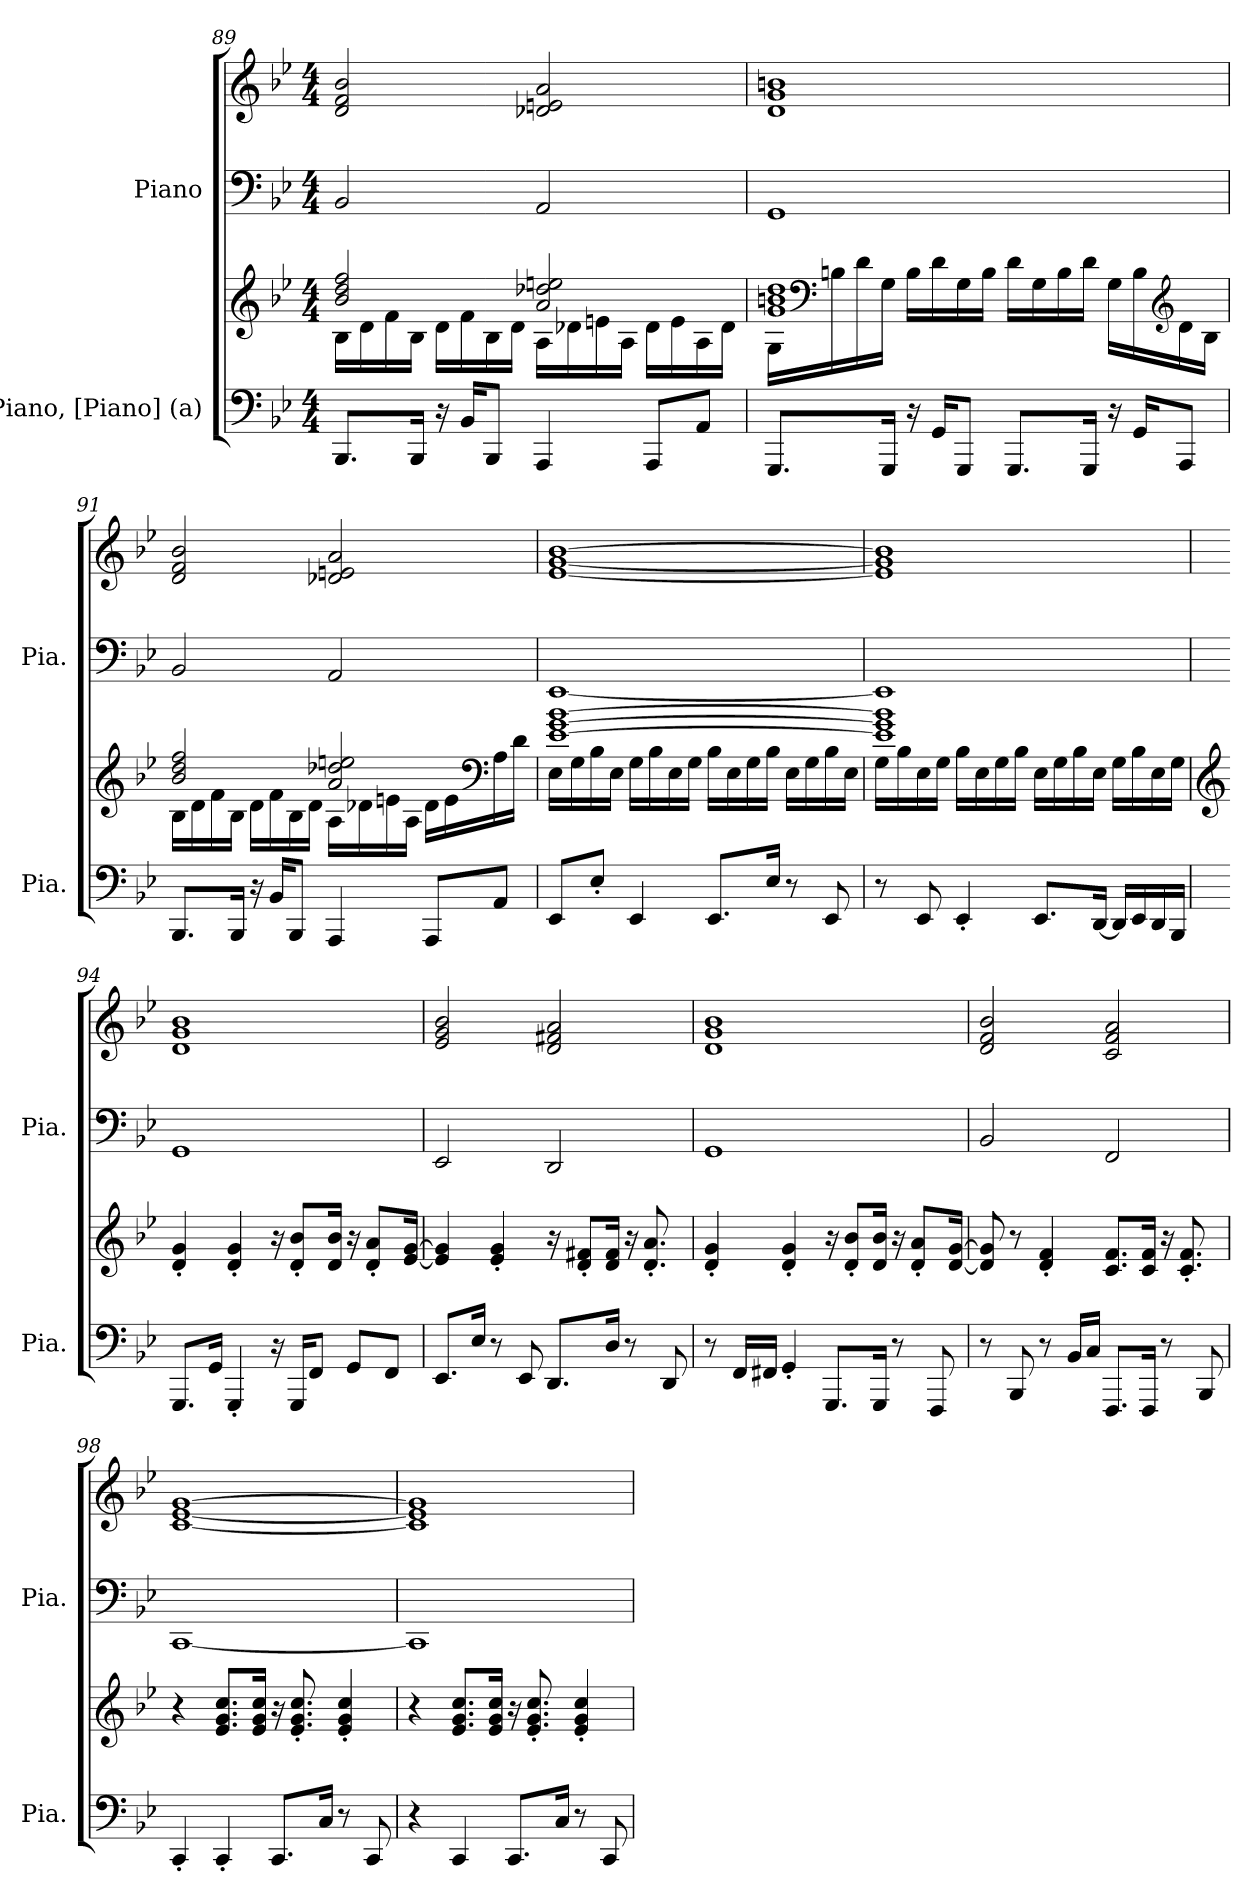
**kern	**kern	**kern	**kern
*part2	*part2	*part1	*part1
*staff4	*staff3	*staff2	*staff1
*I"Piano, [Piano] (a)	*	*I"Piano	*
*I'Pia.	*	*I'Pia.	*
*clefF4	*clefG2	*clefF4	*clefG2
*k[b-e-]	*k[b-e-]	*k[b-e-]	*k[b-e-]
*M4/4	*M4/4	*M4/4	*M4/4
=89	=89	=89	=89
*	*^	*	*
8.BBB-/L	2b-/ 2dd/ 2ff/	16B-\LL	2BB-/	2d/ 2f/ 2b-/
.	.	16d\	.	.
.	.	16f\	.	.
16BBB-/Jk	.	16B-\JJ	.	.
16r	.	16d\LL	.	.
16BB-/KL	.	16f\	.	.
8BBB-/J	.	16B-\	.	.
.	.	16d\JJ	.	.
4AAA/	2a/ 2dd-X/ 2een/	16A\LL	2AA/	2d-X/ 2en/ 2a/
.	.	16d-X\	.	.
.	.	16en\	.	.
.	.	16A\JJ	.	.
8AAA/L	.	16d-\LL	.	.
.	.	16e\	.	.
8AA/J	.	16A\	.	.
.	.	16d-\JJ	.	.
!!LO:LB:g=z
=90	=90	=90	=90	=90
8.GGG/L	1g 1bn 1dd	16G\LL	1GG	1d 1g 1bn
*	*clefF4	*	*	*
.	.	16Bn\	.	.
.	.	16d\	.	.
16GGG/Jk	.	16G\JJ	.	.
16r	.	16B\LL	.	.
16GG/KL	.	16d\	.	.
8GGG/J	.	16G\	.	.
.	.	16B\JJ	.	.
8.GGG/L	.	16d\LL	.	.
.	.	16G\	.	.
.	.	16B\	.	.
16GGG/Jk	.	16d\JJ	.	.
16r	.	16G\LL	.	.
16GG/KL	.	16B\	.	.
*	*clefG2	*	*	*
8AAA/J	.	16d\	.	.
.	.	16B\JJ	.	.
=91	=91	=91	=91	=91
8.BBB-/L	2b-/ 2dd/ 2ff/	16B-\LL	2BB-/	2d/ 2f/ 2b-/
.	.	16d\	.	.
.	.	16f\	.	.
16BBB-/Jk	.	16B-\JJ	.	.
16r	.	16d\LL	.	.
16BB-/KL	.	16f\	.	.
8BBB-/J	.	16B-\	.	.
.	.	16d\JJ	.	.
4AAA/	2a/ 2dd-X/ 2een/	16A\LL	2AA/	2d-X/ 2en/ 2a/
.	.	16d-X\	.	.
.	.	16en\	.	.
.	.	16A\JJ	.	.
8AAA/L	.	16d-\LL	.	.
.	.	16e\	.	.
*	*clefF4	*	*	*
8AA/J	.	16A\	.	.
.	.	16d-\JJ	.	.
!!LO:PB:g=z
=92	=92	=92	=92	=92
8EE-/L	[1e- [1g [1b-	16E-\LL	[1EE-	[1e- [1g [1b-
.	.	16G\	.	.
8E-'/J	.	16B-\	.	.
.	.	16E-\JJ	.	.
4EE-/	.	16G\LL	.	.
.	.	16B-\	.	.
.	.	16E-\	.	.
.	.	16G\JJ	.	.
8.EE-/L	.	16B-\LL	.	.
.	.	16E-\	.	.
.	.	16G\	.	.
16E-/Jk	.	16B-\JJ	.	.
8r	.	16E-\LL	.	.
.	.	16G\	.	.
8EE-/	.	16B-\	.	.
.	.	16E-\JJ	.	.
=93	=93	=93	=93	=93
8r	1e-] 1g] 1b-]	16G\LL	1EE-]	1e-] 1g] 1b-]
.	.	16B-\	.	.
8EE-/	.	16E-\	.	.
.	.	16G\JJ	.	.
4EE-'/	.	16B-\LL	.	.
.	.	16E-\	.	.
.	.	16G\	.	.
.	.	16B-\JJ	.	.
8.EE-/L	.	16E-\LL	.	.
.	.	16G\	.	.
.	.	16B-\	.	.
[16DD/Jk	.	16E-\JJ	.	.
16DD/LL]	.	16G\LL	.	.
16EE-/	.	16B-\	.	.
16DD/	.	16E-\	.	.
16BBB-/JJ	.	16G\JJ	.	.
*	*v	*v	*	*
=94	=94	=94	=94
*	*clefG2	*	*
8.GGG/L	4d/' 4g/'	1GG	1d 1g 1b-
16GG/Jk	.	.	.
4GGG'/	4d/' 4g/'	.	.
16r	16r	.	.
16GGG/KL	8d/' 8b-/'L	.	.
8FF/J	.	.	.
.	16d/ 16b-/Jk	.	.
8GG/L	16r	.	.
.	8d/' 8a/'L	.	.
8FF/J	.	.	.
.	[16e-/ [16g/Jk	.	.
!!LO:LB:g=z
=95	=95	=95	=95
8.EE-/L	4e-/] 4g/]	2EE-/	2e-/ 2g/ 2b-/
16E-/Jk	.	.	.
8r	4e-/' 4g/'	.	.
8EE-/	.	.	.
8.DD/L	16r	2DD/	2d/ 2f#X/ 2a/
.	8d/' 8f#X/'L	.	.
16D/Jk	16d/ 16f#/Jk	.	.
8r	16r	.	.
.	8.d/' 8.a/'	.	.
8DD/	.	.	.
=96	=96	=96	=96
8r	4d/' 4g/'	1GG	1d 1g 1b-
16FF/LL	.	.	.
16FF#X/JJ	.	.	.
4GG'/	4d/' 4g/'	.	.
8.GGG/L	16r	.	.
.	8d/' 8b-/'L	.	.
16GGG/Jk	16d/ 16b-/Jk	.	.
8r	16r	.	.
.	8d/' 8a/'L	.	.
8FFF/	.	.	.
.	[16d/ [16g/Jk	.	.
=97	=97	=97	=97
8r	8d/] 8g/]	2BB-/	2d/ 2f/ 2b-/
8BBB-/	8r	.	.
8r	4d/' 4f/'	.	.
16BB-/LL	.	.	.
16C/JJ	.	.	.
8.FFF/L	8.c/ 8.f/L	2FF/	2c/ 2f/ 2a/
16FFF/Jk	16c/ 16f/Jk	.	.
8r	16r	.	.
.	8.c/' 8.f/'	.	.
8BBB-/	.	.	.
=98	=98	=98	=98
4CC'/	4r	[1CC	[1c [1e- [1g
4CC'/	8.e-/ 8.g/ 8.cc/L	.	.
.	16e-/ 16g/ 16cc/Jk	.	.
8.CC/L	16r	.	.
.	8.e-/' 8.g/' 8.cc/'	.	.
16C/Jk	.	.	.
8r	4e-/' 4g/' 4cc/'	.	.
8CC/	.	.	.
!!LO:LB:g=z
=99	=99	=99	=99
4r	4r	1CC]	1c] 1e-] 1g]
4CC/	8.e-/ 8.g/ 8.cc/L	.	.
.	16e-/ 16g/ 16cc/Jk	.	.
8.CC/L	16r	.	.
.	8.e-/' 8.g/' 8.cc/'	.	.
16C/Jk	.	.	.
8r	4e-/' 4g/' 4cc/'	.	.
8CC/	.	.	.
=	=	=	=
*-	*-	*-	*-
